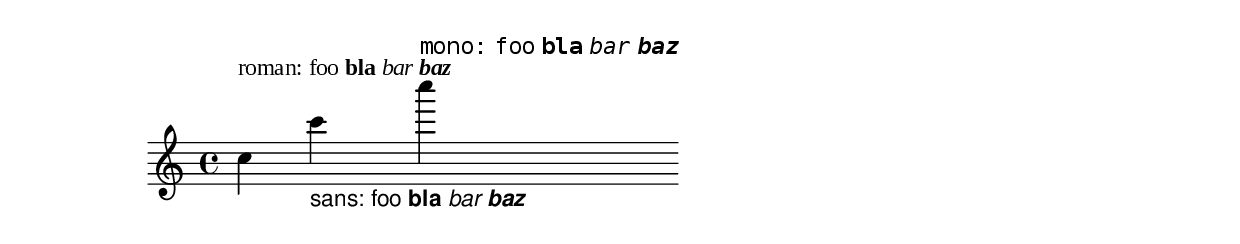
\header {

  texidoc = "The default font families for text can be
  overridden with @code{make-pango-font-tree}"

}

\version "2.12.0"

\paper {
  % change for other default global staff size.
  myStaffSize = #20


  %{

  run

      lilypond -dshow-available-fonts blabla

  to show all fonts available in the process log.

  %}


  #(define fonts
    (make-pango-font-tree "Times New Roman"
                          "Nimbus Sans"
                          "Luxi Mono"

;;     "Helvetica"
;;     "Courier"

     (/ myStaffSize 20)))
}

\relative c'' {

  c^\markup { roman: foo \bold bla \italic bar \italic \bold baz }
  c'_\markup {
    \override #'(font-family . sans)
    {
      sans: foo \bold bla \italic bar \italic \bold baz
    }
  }
  c'^\markup {
    \override #'(font-family . typewriter)
    {
      mono: foo \bold bla \italic bar \italic \bold baz
    }
  }
}
